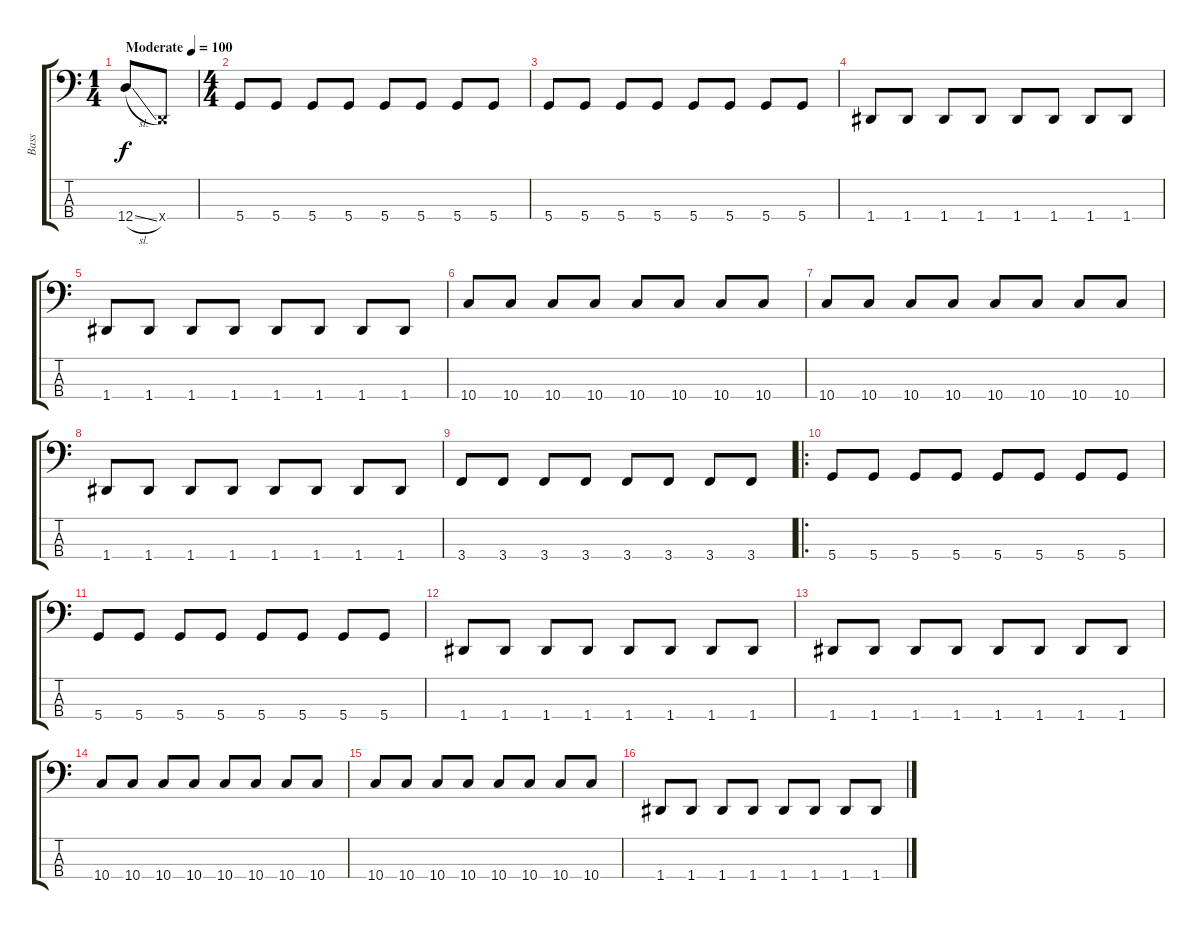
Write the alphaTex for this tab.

\track ("Bass" "Bass") {instrument electricbassfinger}
\staff {score tabs}
\tuning (G2 D2 A1 D1) {hide}
\ts (1 4)
\tempo (100 "Moderate")
\clef f4
\ks c
12.4{sl}.8{dy f instrument electricbassfinger} 0.4{x}.8 |
\ts (4 4)
5.4.8 5.4.8 5.4.8 5.4.8 5.4.8 5.4.8 5.4.8 5.4.8 |
5.4.8 5.4.8 5.4.8 5.4.8 5.4.8 5.4.8 5.4.8 5.4.8 |
1.4.8 1.4.8 1.4.8 1.4.8 1.4.8 1.4.8 1.4.8 1.4.8 |
1.4.8 1.4.8 1.4.8 1.4.8 1.4.8 1.4.8 1.4.8 1.4.8 |
10.4.8 10.4.8 10.4.8 10.4.8 10.4.8 10.4.8 10.4.8 10.4.8 |
10.4.8 10.4.8 10.4.8 10.4.8 10.4.8 10.4.8 10.4.8 10.4.8 |
1.4.8 1.4.8 1.4.8 1.4.8 1.4.8 1.4.8 1.4.8 1.4.8 |
3.4.8 3.4.8 3.4.8 3.4.8 3.4.8 3.4.8 3.4.8 3.4.8 |
\ro
5.4.8 5.4.8 5.4.8 5.4.8 5.4.8 5.4.8 5.4.8 5.4.8 |
5.4.8 5.4.8 5.4.8 5.4.8 5.4.8 5.4.8 5.4.8 5.4.8 |
1.4.8 1.4.8 1.4.8 1.4.8 1.4.8 1.4.8 1.4.8 1.4.8 |
1.4.8 1.4.8 1.4.8 1.4.8 1.4.8 1.4.8 1.4.8 1.4.8 |
10.4.8 10.4.8 10.4.8 10.4.8 10.4.8 10.4.8 10.4.8 10.4.8 |
10.4.8 10.4.8 10.4.8 10.4.8 10.4.8 10.4.8 10.4.8 10.4.8 |
1.4.8 1.4.8 1.4.8 1.4.8 1.4.8 1.4.8 1.4.8 1.4.8
